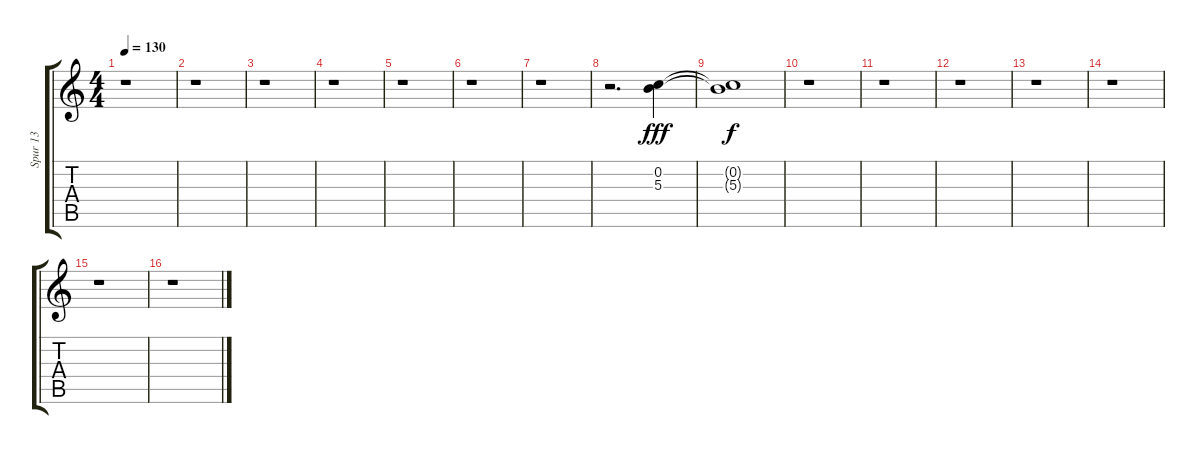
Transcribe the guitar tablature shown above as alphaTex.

\track ("Spur 13" "Spur 13") {instrument acousticguitarnylon}
\staff {score tabs}
\tuning (E4 B3 G3 D3 A2 E2) {hide}
\ts (4 4)
\tempo 130
\clef g2
\ks c
r.1{dy fff} |
r.1 |
r.1 |
r.1 |
r.1 |
r.1 |
r.1 |
r.2{d} (0.2 5.3).4 |
(0.2{t} 5.3{t}).1{dy f} |
r.1 |
r.1 |
r.1 |
r.1 |
r.1 |
r.1 |
r.1
